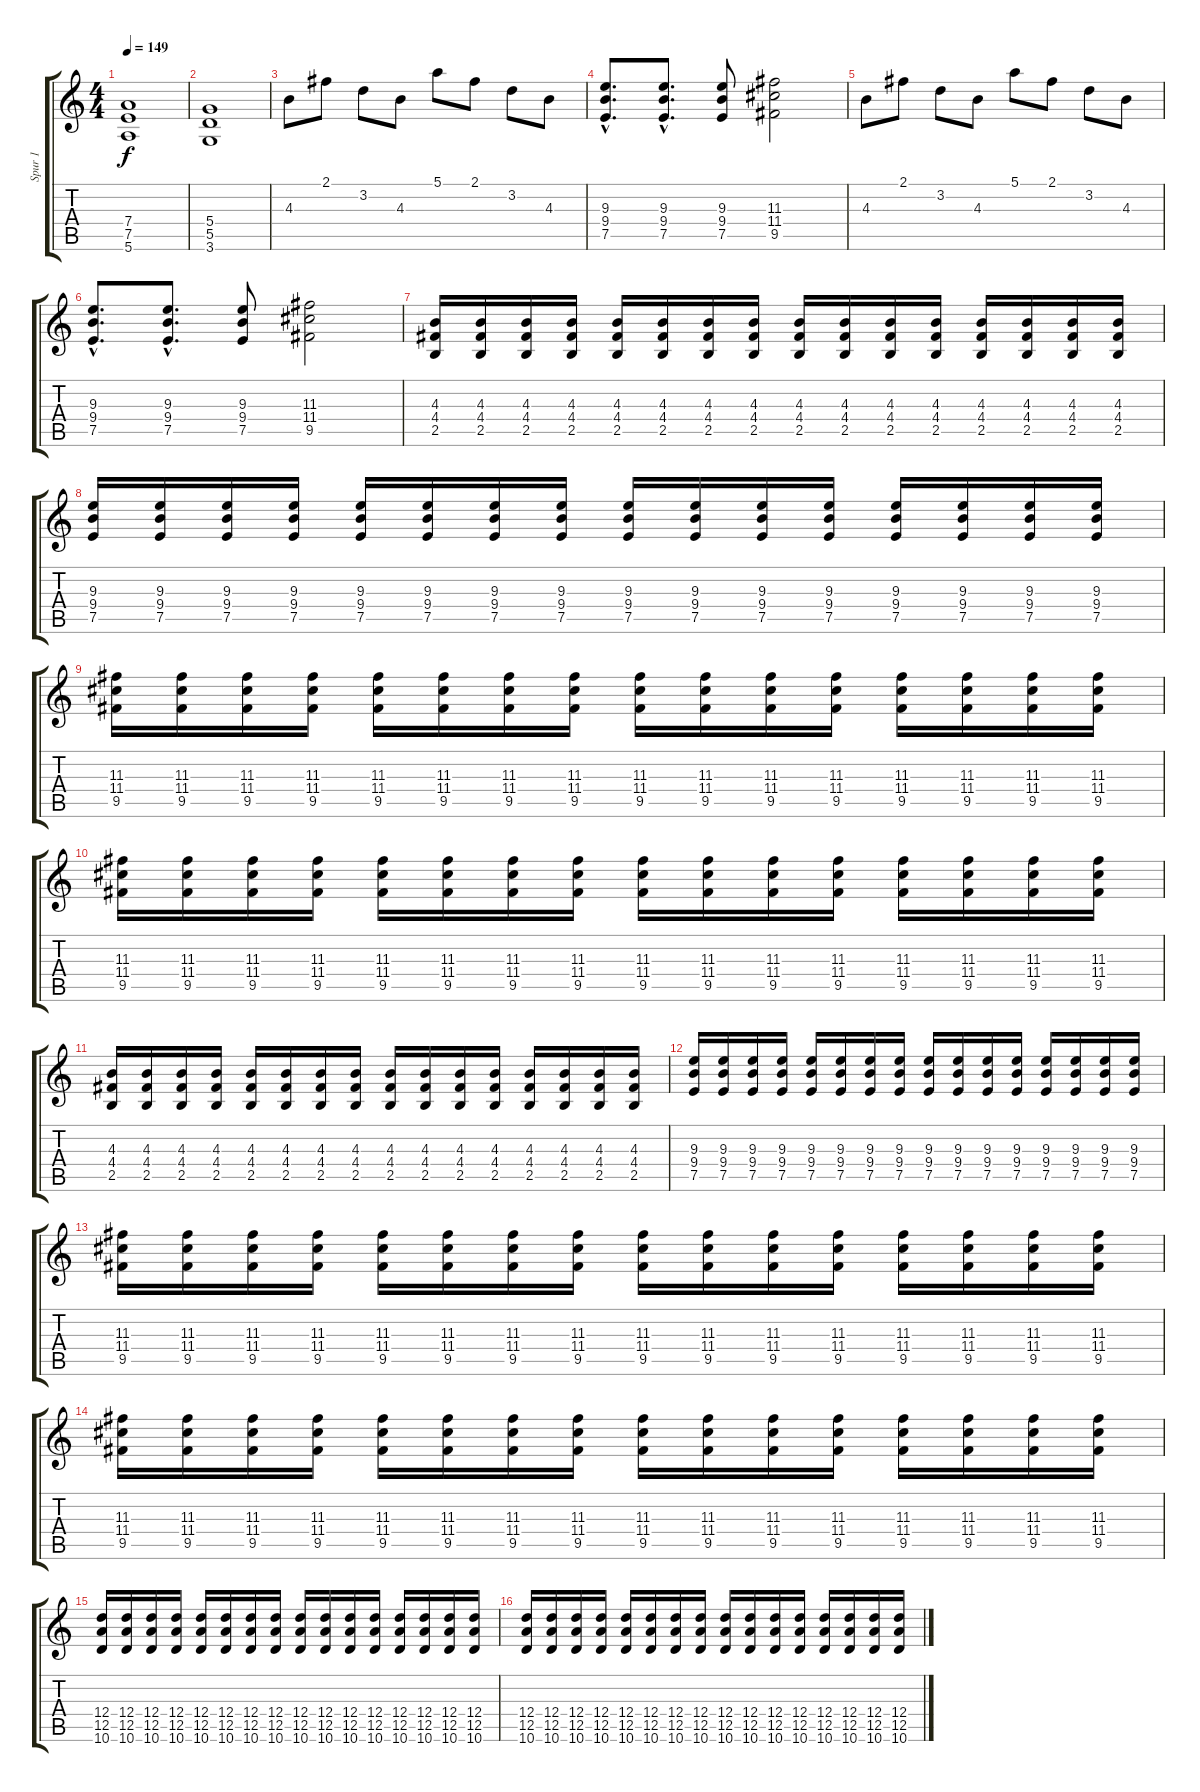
\track ("Spur 1" "Spur 1") {instrument distortionguitar}
\staff {score tabs}
\tuning (E4 B3 G3 D3 A2 E2) {hide}
\ts (4 4)
\tempo 149
\clef g2
\ks c
(7.4 7.5 5.6).1{dy f} |
(5.4 5.5 3.6).1 |
4.3.8 2.1.8 3.2.8 4.3.8 5.1.8 2.1.8 3.2.8 4.3.8 |
(9.3{hac} 9.4{hac} 7.5{hac}).8{d} (9.3{hac} 9.4{hac} 7.5{hac}).8{d} (9.3 9.4 7.5).8 (11.3 11.4 9.5).2 |
4.3.8 2.1.8 3.2.8 4.3.8 5.1.8 2.1.8 3.2.8 4.3.8 |
(9.3{hac} 9.4{hac} 7.5{hac}).8{d} (9.3{hac} 9.4{hac} 7.5{hac}).8{d} (9.3 9.4 7.5).8 (11.3 11.4 9.5).2 |
(4.3 4.4 2.5).16 (4.3 4.4 2.5).16 (4.3 4.4 2.5).16 (4.3 4.4 2.5).16 (4.3 4.4 2.5).16 (4.3 4.4 2.5).16 (4.3 4.4 2.5).16 (4.3 4.4 2.5).16 (4.3 4.4 2.5).16 (4.3 4.4 2.5).16 (4.3 4.4 2.5).16 (4.3 4.4 2.5).16 (4.3 4.4 2.5).16 (4.3 4.4 2.5).16 (4.3 4.4 2.5).16 (4.3 4.4 2.5).16 |
(9.3 9.4 7.5).16 (9.3 9.4 7.5).16 (9.3 9.4 7.5).16 (9.3 9.4 7.5).16 (9.3 9.4 7.5).16 (9.3 9.4 7.5).16 (9.3 9.4 7.5).16 (9.3 9.4 7.5).16 (9.3 9.4 7.5).16 (9.3 9.4 7.5).16 (9.3 9.4 7.5).16 (9.3 9.4 7.5).16 (9.3 9.4 7.5).16 (9.3 9.4 7.5).16 (9.3 9.4 7.5).16 (9.3 9.4 7.5).16 |
(11.3 11.4 9.5).16 (11.3 11.4 9.5).16 (11.3 11.4 9.5).16 (11.3 11.4 9.5).16 (11.3 11.4 9.5).16 (11.3 11.4 9.5).16 (11.3 11.4 9.5).16 (11.3 11.4 9.5).16 (11.3 11.4 9.5).16 (11.3 11.4 9.5).16 (11.3 11.4 9.5).16 (11.3 11.4 9.5).16 (11.3 11.4 9.5).16 (11.3 11.4 9.5).16 (11.3 11.4 9.5).16 (11.3 11.4 9.5).16 |
(11.3 11.4 9.5).16 (11.3 11.4 9.5).16 (11.3 11.4 9.5).16 (11.3 11.4 9.5).16 (11.3 11.4 9.5).16 (11.3 11.4 9.5).16 (11.3 11.4 9.5).16 (11.3 11.4 9.5).16 (11.3 11.4 9.5).16 (11.3 11.4 9.5).16 (11.3 11.4 9.5).16 (11.3 11.4 9.5).16 (11.3 11.4 9.5).16 (11.3 11.4 9.5).16 (11.3 11.4 9.5).16 (11.3 11.4 9.5).16 |
(4.3 4.4 2.5).16 (4.3 4.4 2.5).16 (4.3 4.4 2.5).16 (4.3 4.4 2.5).16 (4.3 4.4 2.5).16 (4.3 4.4 2.5).16 (4.3 4.4 2.5).16 (4.3 4.4 2.5).16 (4.3 4.4 2.5).16 (4.3 4.4 2.5).16 (4.3 4.4 2.5).16 (4.3 4.4 2.5).16 (4.3 4.4 2.5).16 (4.3 4.4 2.5).16 (4.3 4.4 2.5).16 (4.3 4.4 2.5).16 |
(9.3 9.4 7.5).16 (9.3 9.4 7.5).16 (9.3 9.4 7.5).16 (9.3 9.4 7.5).16 (9.3 9.4 7.5).16 (9.3 9.4 7.5).16 (9.3 9.4 7.5).16 (9.3 9.4 7.5).16 (9.3 9.4 7.5).16 (9.3 9.4 7.5).16 (9.3 9.4 7.5).16 (9.3 9.4 7.5).16 (9.3 9.4 7.5).16 (9.3 9.4 7.5).16 (9.3 9.4 7.5).16 (9.3 9.4 7.5).16 |
(11.3 11.4 9.5).16 (11.3 11.4 9.5).16 (11.3 11.4 9.5).16 (11.3 11.4 9.5).16 (11.3 11.4 9.5).16 (11.3 11.4 9.5).16 (11.3 11.4 9.5).16 (11.3 11.4 9.5).16 (11.3 11.4 9.5).16 (11.3 11.4 9.5).16 (11.3 11.4 9.5).16 (11.3 11.4 9.5).16 (11.3 11.4 9.5).16 (11.3 11.4 9.5).16 (11.3 11.4 9.5).16 (11.3 11.4 9.5).16 |
(11.3 11.4 9.5).16 (11.3 11.4 9.5).16 (11.3 11.4 9.5).16 (11.3 11.4 9.5).16 (11.3 11.4 9.5).16 (11.3 11.4 9.5).16 (11.3 11.4 9.5).16 (11.3 11.4 9.5).16 (11.3 11.4 9.5).16 (11.3 11.4 9.5).16 (11.3 11.4 9.5).16 (11.3 11.4 9.5).16 (11.3 11.4 9.5).16 (11.3 11.4 9.5).16 (11.3 11.4 9.5).16 (11.3 11.4 9.5).16 |
(12.4 12.5 10.6).16 (12.4 12.5 10.6).16 (12.4 12.5 10.6).16 (12.4 12.5 10.6).16 (12.4 12.5 10.6).16 (12.4 12.5 10.6).16 (12.4 12.5 10.6).16 (12.4 12.5 10.6).16 (12.4 12.5 10.6).16 (12.4 12.5 10.6).16 (12.4 12.5 10.6).16 (12.4 12.5 10.6).16 (12.4 12.5 10.6).16 (12.4 12.5 10.6).16 (12.4 12.5 10.6).16 (12.4 12.5 10.6).16 |
(12.4 12.5 10.6).16 (12.4 12.5 10.6).16 (12.4 12.5 10.6).16 (12.4 12.5 10.6).16 (12.4 12.5 10.6).16 (12.4 12.5 10.6).16 (12.4 12.5 10.6).16 (12.4 12.5 10.6).16 (12.4 12.5 10.6).16 (12.4 12.5 10.6).16 (12.4 12.5 10.6).16 (12.4 12.5 10.6).16 (12.4 12.5 10.6).16 (12.4 12.5 10.6).16 (12.4 12.5 10.6).16 (12.4 12.5 10.6).16
